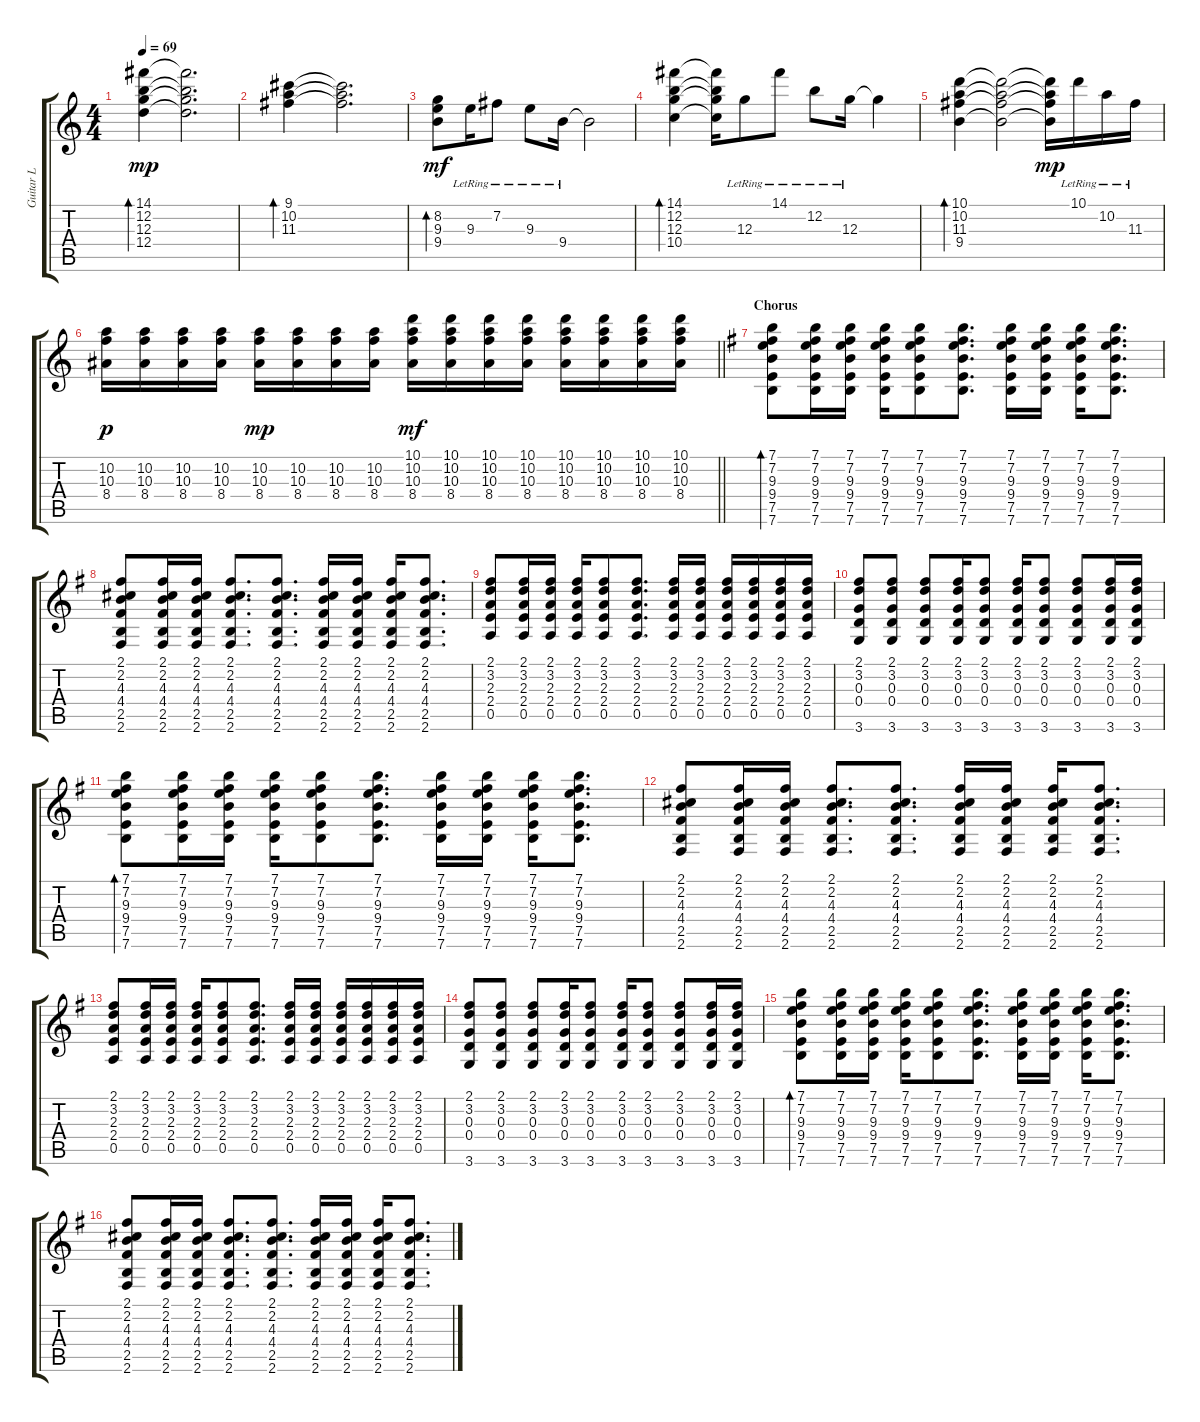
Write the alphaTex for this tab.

\track ("Guitar L" "Guitar L") {instrument acousticguitarnylon}
\staff {score tabs}
\tuning (E4 B3 G3 D3 A2 E2) {hide}
\ts (4 4)
\tempo 69
\clef g2
\ks c
(14.1 12.2 12.3 12.4).4{bd 240 dy mp} (14.1{t} 12.2{t} 12.3{t} 12.4{t}).2{d} |
(9.1 10.2 11.3).4{bd 240} (9.1{t} 10.2{t} 11.3{t}).2{d} |
(8.2 9.3 9.4).8{bd 240 dy mf} 9.3{lr}.16 7.2{lr}.8 9.3{lr}.8 9.4{lr}.16 9.4{t}.2 |
(14.1 12.2 12.3 10.4).4{bd 240} (14.1{t} 12.2{t} 12.3{t} 10.4{t}).16 12.3{lr}.8 14.1{lr}.8 12.2{lr}.8 12.3{lr}.16 12.3{t}.4 |
(10.1 10.2 11.3 9.4).4{bd 240} (10.1{t} 10.2{t} 11.3{t} 9.4{t}).2 (10.1{t} 10.2{t} 11.3{t} 9.4{t}).16{dy mp} 10.1{lr}.16 10.2{lr}.16 11.3{lr}.16 |
\barLineRight lightlight
(10.2 10.3 8.4).16{dy p} (10.2 10.3 8.4).16 (10.2 10.3 8.4).16 (10.2 10.3 8.4).16 (10.2 10.3 8.4).16{dy mp} (10.2 10.3 8.4).16 (10.2 10.3 8.4).16 (10.2 10.3 8.4).16 (10.1 10.2 10.3 8.4).16{dy mf} (10.1 10.2 10.3 8.4).16 (10.1 10.2 10.3 8.4).16 (10.1 10.2 10.3 8.4).16 (10.1 10.2 10.3 8.4).16 (10.1 10.2 10.3 8.4).16 (10.1 10.2 10.3 8.4).16 (10.1 10.2 10.3 8.4).16 |
\section ("" "Chorus")
\ks g
(7.1 7.2 9.3 9.4 7.5 7.6).8{bd 60} (7.1 7.2 9.3 9.4 7.5 7.6).16 (7.1 7.2 9.3 9.4 7.5 7.6).16 (7.1 7.2 9.3 9.4 7.5 7.6).16 (7.1 7.2 9.3 9.4 7.5 7.6).8 (7.1 7.2 9.3 9.4 7.5 7.6).8{d} (7.1 7.2 9.3 9.4 7.5 7.6).16 (7.1 7.2 9.3 9.4 7.5 7.6).16 (7.1 7.2 9.3 9.4 7.5 7.6).16 (7.1 7.2 9.3 9.4 7.5 7.6).8{d} |
(2.1 2.2 4.3 4.4 2.5 2.6).8 (2.1 2.2 4.3 4.4 2.5 2.6).16 (2.1 2.2 4.3 4.4 2.5 2.6).16 (2.1 2.2 4.3 4.4 2.5 2.6).8{d} (2.1 2.2 4.3 4.4 2.5 2.6).8{d} (2.1 2.2 4.3 4.4 2.5 2.6).16 (2.1 2.2 4.3 4.4 2.5 2.6).16 (2.1 2.2 4.3 4.4 2.5 2.6).16 (2.1 2.2 4.3 4.4 2.5 2.6).8{d} |
(2.1 3.2 2.3 2.4 0.5).8 (2.1 3.2 2.3 2.4 0.5).16 (2.1 3.2 2.3 2.4 0.5).16 (2.1 3.2 2.3 2.4 0.5).16 (2.1 3.2 2.3 2.4 0.5).8 (2.1 3.2 2.3 2.4 0.5).8{d} (2.1 3.2 2.3 2.4 0.5).16 (2.1 3.2 2.3 2.4 0.5).16 (2.1 3.2 2.3 2.4 0.5).16 (2.1 3.2 2.3 2.4 0.5).16 (2.1 3.2 2.3 2.4 0.5).16 (2.1 3.2 2.3 2.4 0.5).16 |
(2.1 3.2 0.3 0.4 3.6).8 (2.1 3.2 0.3 0.4 3.6).8 (2.1 3.2 0.3 0.4 3.6).8 (2.1 3.2 0.3 0.4 3.6).16 (2.1 3.2 0.3 0.4 3.6).8 (2.1 3.2 0.3 0.4 3.6).16 (2.1 3.2 0.3 0.4 3.6).8 (2.1 3.2 0.3 0.4 3.6).8 (2.1 3.2 0.3 0.4 3.6).16 (2.1 3.2 0.3 0.4 3.6).16 |
(7.1 7.2 9.3 9.4 7.5 7.6).8{bd 60} (7.1 7.2 9.3 9.4 7.5 7.6).16 (7.1 7.2 9.3 9.4 7.5 7.6).16 (7.1 7.2 9.3 9.4 7.5 7.6).16 (7.1 7.2 9.3 9.4 7.5 7.6).8 (7.1 7.2 9.3 9.4 7.5 7.6).8{d} (7.1 7.2 9.3 9.4 7.5 7.6).16 (7.1 7.2 9.3 9.4 7.5 7.6).16 (7.1 7.2 9.3 9.4 7.5 7.6).16 (7.1 7.2 9.3 9.4 7.5 7.6).8{d} |
(2.1 2.2 4.3 4.4 2.5 2.6).8 (2.1 2.2 4.3 4.4 2.5 2.6).16 (2.1 2.2 4.3 4.4 2.5 2.6).16 (2.1 2.2 4.3 4.4 2.5 2.6).8{d} (2.1 2.2 4.3 4.4 2.5 2.6).8{d} (2.1 2.2 4.3 4.4 2.5 2.6).16 (2.1 2.2 4.3 4.4 2.5 2.6).16 (2.1 2.2 4.3 4.4 2.5 2.6).16 (2.1 2.2 4.3 4.4 2.5 2.6).8{d} |
(2.1 3.2 2.3 2.4 0.5).8 (2.1 3.2 2.3 2.4 0.5).16 (2.1 3.2 2.3 2.4 0.5).16 (2.1 3.2 2.3 2.4 0.5).16 (2.1 3.2 2.3 2.4 0.5).8 (2.1 3.2 2.3 2.4 0.5).8{d} (2.1 3.2 2.3 2.4 0.5).16 (2.1 3.2 2.3 2.4 0.5).16 (2.1 3.2 2.3 2.4 0.5).16 (2.1 3.2 2.3 2.4 0.5).16 (2.1 3.2 2.3 2.4 0.5).16 (2.1 3.2 2.3 2.4 0.5).16 |
(2.1 3.2 0.3 0.4 3.6).8 (2.1 3.2 0.3 0.4 3.6).8 (2.1 3.2 0.3 0.4 3.6).8 (2.1 3.2 0.3 0.4 3.6).16 (2.1 3.2 0.3 0.4 3.6).8 (2.1 3.2 0.3 0.4 3.6).16 (2.1 3.2 0.3 0.4 3.6).8 (2.1 3.2 0.3 0.4 3.6).8 (2.1 3.2 0.3 0.4 3.6).16 (2.1 3.2 0.3 0.4 3.6).16 |
(7.1 7.2 9.3 9.4 7.5 7.6).8{bd 60} (7.1 7.2 9.3 9.4 7.5 7.6).16 (7.1 7.2 9.3 9.4 7.5 7.6).16 (7.1 7.2 9.3 9.4 7.5 7.6).16 (7.1 7.2 9.3 9.4 7.5 7.6).8 (7.1 7.2 9.3 9.4 7.5 7.6).8{d} (7.1 7.2 9.3 9.4 7.5 7.6).16 (7.1 7.2 9.3 9.4 7.5 7.6).16 (7.1 7.2 9.3 9.4 7.5 7.6).16 (7.1 7.2 9.3 9.4 7.5 7.6).8{d} |
(2.1 2.2 4.3 4.4 2.5 2.6).8 (2.1 2.2 4.3 4.4 2.5 2.6).16 (2.1 2.2 4.3 4.4 2.5 2.6).16 (2.1 2.2 4.3 4.4 2.5 2.6).8{d} (2.1 2.2 4.3 4.4 2.5 2.6).8{d} (2.1 2.2 4.3 4.4 2.5 2.6).16 (2.1 2.2 4.3 4.4 2.5 2.6).16 (2.1 2.2 4.3 4.4 2.5 2.6).16 (2.1 2.2 4.3 4.4 2.5 2.6).8{d}
